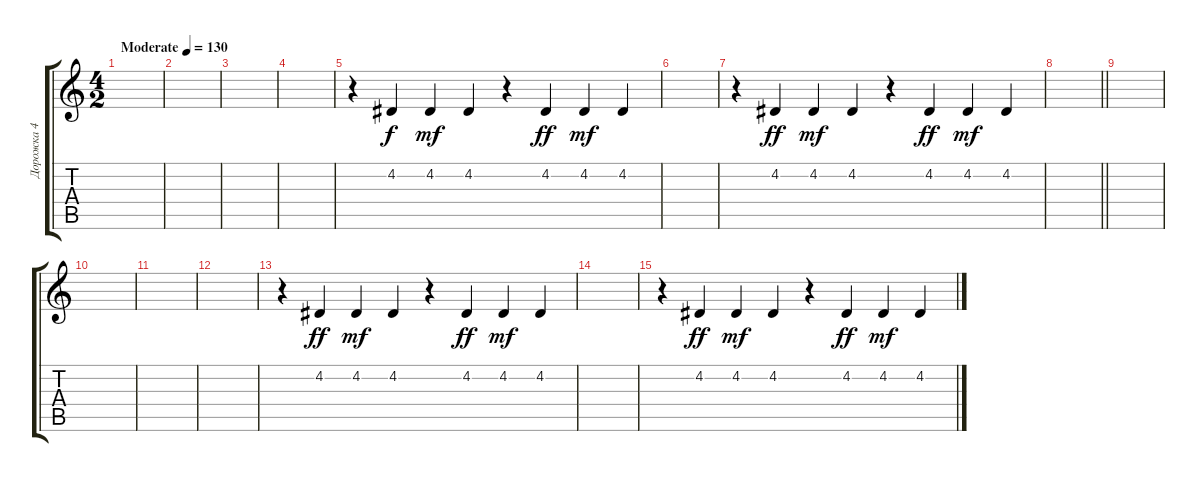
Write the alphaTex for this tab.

\track ("Дорожка 4" "Дорожка 4") {instrument steeldrums}
\staff {score tabs}
\tuning (E4 B3 G3 D3 A2 E2) {hide}
\ts (4 2)
\tempo (130 "Moderate")
\clef g2
\ks c
|
|
|
|
r.4 4.2.4 4.2.4{dy mf} 4.2.4 r.4 4.2.4{dy ff} 4.2.4{dy mf} 4.2.4 |
|
r.4 4.2.4{dy ff} 4.2.4{dy mf} 4.2.4 r.4 4.2.4{dy ff} 4.2.4{dy mf} 4.2.4 |
\barLineRight lightlight
|
|
|
|
|
r.4 4.2.4{dy ff} 4.2.4{dy mf} 4.2.4 r.4 4.2.4{dy ff} 4.2.4{dy mf} 4.2.4 |
|
r.4 4.2.4{dy ff} 4.2.4{dy mf} 4.2.4 r.4 4.2.4{dy ff} 4.2.4{dy mf} 4.2.4
